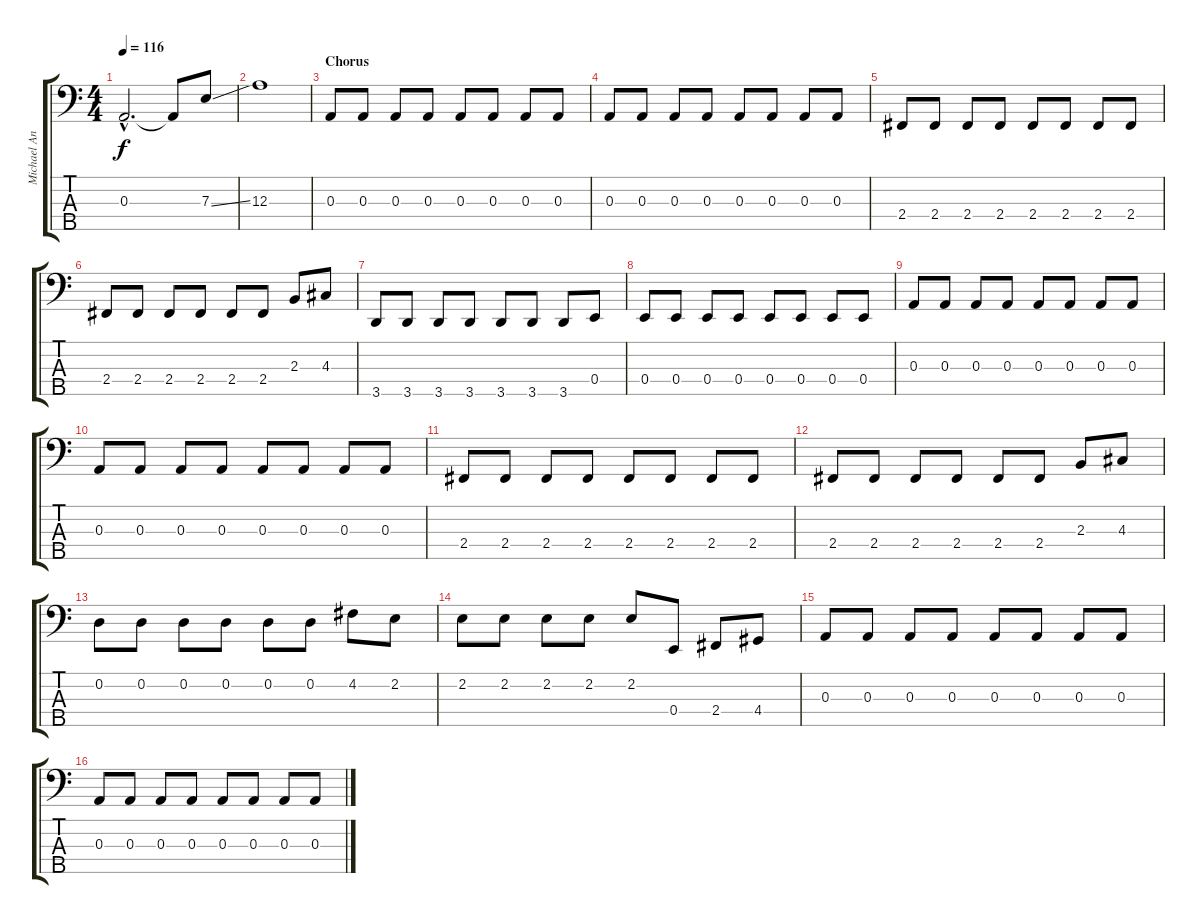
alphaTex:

\track ("Michael Anthony" "Michael An") {instrument electricbasspick}
\staff {score tabs}
\tuning (G2 D2 A1 E1 B0) {hide}
\ts (4 4)
\tempo 116
\clef f4
\ks c
0.3{hac}.2{d dy f} 0.3{t}.8 7.3{ss}.8 |
12.3.1 |
\section ("" "Chorus")
0.3.8 0.3.8 0.3.8 0.3.8 0.3.8 0.3.8 0.3.8 0.3.8 |
0.3.8 0.3.8 0.3.8 0.3.8 0.3.8 0.3.8 0.3.8 0.3.8 |
2.4.8 2.4.8 2.4.8 2.4.8 2.4.8 2.4.8 2.4.8 2.4.8 |
2.4.8 2.4.8 2.4.8 2.4.8 2.4.8 2.4.8 2.3.8 4.3.8 |
3.5.8 3.5.8 3.5.8 3.5.8 3.5.8 3.5.8 3.5.8 0.4.8 |
0.4.8 0.4.8 0.4.8 0.4.8 0.4.8 0.4.8 0.4.8 0.4.8 |
0.3.8 0.3.8 0.3.8 0.3.8 0.3.8 0.3.8 0.3.8 0.3.8 |
0.3.8 0.3.8 0.3.8 0.3.8 0.3.8 0.3.8 0.3.8 0.3.8 |
2.4.8 2.4.8 2.4.8 2.4.8 2.4.8 2.4.8 2.4.8 2.4.8 |
2.4.8 2.4.8 2.4.8 2.4.8 2.4.8 2.4.8 2.3.8 4.3.8 |
0.2.8 0.2.8 0.2.8 0.2.8 0.2.8 0.2.8 4.2.8 2.2.8 |
2.2.8 2.2.8 2.2.8 2.2.8 2.2.8 0.4.8 2.4.8 4.4.8 |
0.3.8 0.3.8 0.3.8 0.3.8 0.3.8 0.3.8 0.3.8 0.3.8 |
0.3.8 0.3.8 0.3.8 0.3.8 0.3.8 0.3.8 0.3.8 0.3.8
